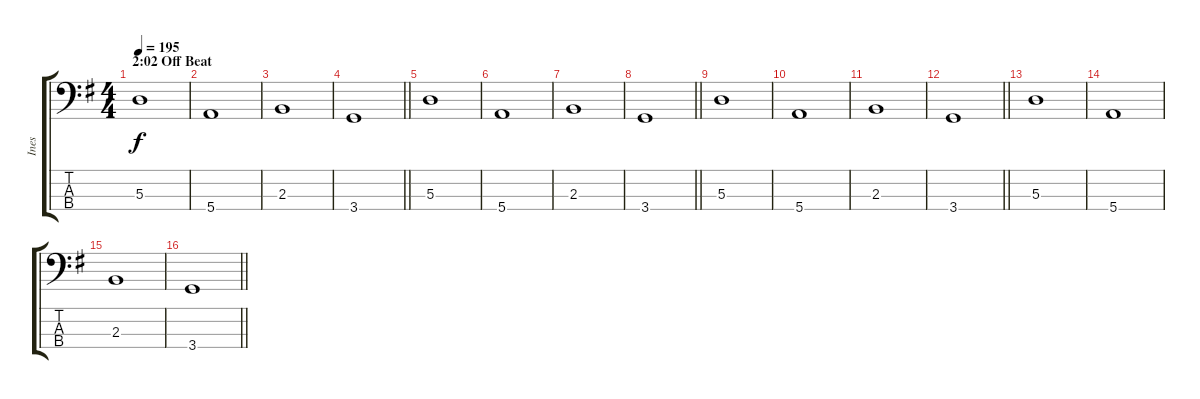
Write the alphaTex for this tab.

\track ("Ines" "Ines") {instrument electricbassfinger}
\staff {score tabs}
\tuning (G2 D2 A1 E1) {hide}
\ts (4 4)
\section ("" "2:02 Off Beat")
\tempo 195
\clef f4
\ks g
5.3.1{dy f} |
5.4.1 |
2.3.1 |
\barLineRight lightlight
3.4.1 |
5.3.1 |
5.4.1 |
2.3.1 |
\barLineRight lightlight
3.4.1 |
5.3.1 |
5.4.1 |
2.3.1 |
\barLineRight lightlight
3.4.1 |
5.3.1 |
5.4.1 |
2.3.1 |
\barLineRight lightlight
3.4.1
